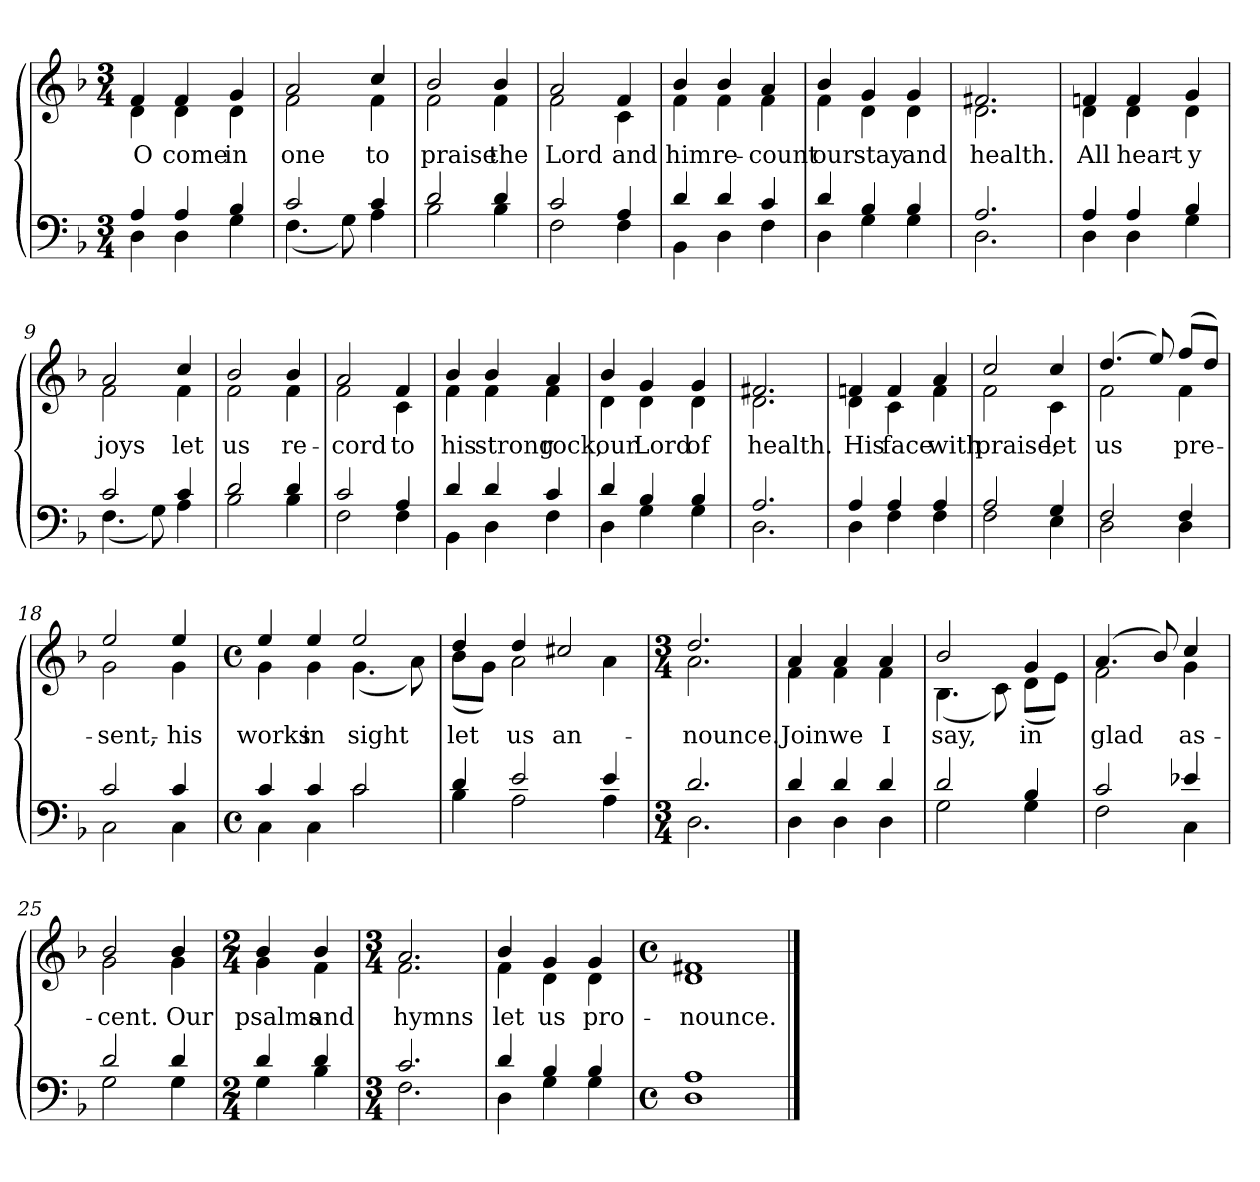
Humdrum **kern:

**kern	**kern	**text
*part2	*part1	*part1
*staff2	*staff1	*staff1
*clefF4	*clefG2	*
*k[b-]	*k[b-]	*
*d:	*d:	*
*M3/4	*M3/4	*
=1	=1	=1
*^	*^	*
4A/	4D\	4f/	4d\	O
4A/	4D\	4f/	4d\	come
4B-/	4G\	4g/	4d\	in
=2	=2	=2	=2	=2
2c/	(4.F\	2a/	2f\	one
.	8G\)	.	.	.
4c/	4A\	4cc/	4f\	to
=3	=3	=3	=3	=3
2d/	2B-\	2b-/	2f\	praise
4d/	4B-\	4b-/	4f\	the
=4	=4	=4	=4	=4
2c/	2F\	2a/	2f\	Lord
4A/	4F\	4f/	4c\	and
=5	=5	=5	=5	=5
4d/	4BB-\	4b-/	4f\	him
4d/	4D\	4b-/	4f\	re-
4c/	4F\	4a/	4f\	-count
=6	=6	=6	=6	=6
4d/	4D\	4b-/	4f\	our
4B-/	4G\	4g/	4d\	stay
4B-/	4G\	4g/	4d\	and
=7	=7	=7	=7	=7
2.A/	2.D\	2.f#X/	2.d\	health.
!!LO:LB:g=z	!!
=8	=8	=8	=8	=8
4A/	4D\	4fn/	4d\	All
4A/	4D\	4f/	4d\	heart-
4B-/	4G\	4g/	4d\	-y
=9	=9	=9	=9	=9
2c/	(4.F\	2a/	2f\	joys
.	8G\)	.	.	.
4c/	4A\	4cc/	4f\	let
=10	=10	=10	=10	=10
2d/	2B-\	2b-/	2f\	us
4d/	4B-\	4b-/	4f\	re-
=11	=11	=11	=11	=11
2c/	2F\	2a/	2f\	-cord
4A/	4F\	4f/	4c\	to
=12	=12	=12	=12	=12
4d/	4BB-\	4b-/	4f\	his
4d/	4D\	4b-/	4f\	strong
4c/	4F\	4a/	4f\	rock,
=13	=13	=13	=13	=13
4d/	4D\	4b-/	4d\	our
4B-/	4G\	4g/	4d\	Lord
4B-/	4G\	4g/	4d\	of
=14	=14	=14	=14	=14
2.A/	2.D\	2.f#X/	2.d\	health.
!!LO:LB:g=z	!!
=15	=15	=15	=15	=15
4A/	4D\	4fn/	4d\	His
4A/	4F\	4f/	4c\	face
4A/	4F\	4a/	4f\	with
=16	=16	=16	=16	=16
2A/	2F\	2cc/	2f\	praise,
4G/	4E\	4cc/	4c\	let
=17	=17	=17	=17	=17
2F/	2D\	(4.dd/	2f\	us
.	.	8ee/)	.	.
4F/	4D\	(8ff/L	4f\	pre-
.	.	8dd/J)	.	.
=18	=18	=18	=18	=18
2c/	2C\	2ee/	2g\	-sent,-
4c/	4C\	4ee/	4g\	-his
=19	=19	=19	=19	=19
*M4/4	*	*M4/4	*	*
*met(c)	*	*met(c)	*	*
4c/	4C\	4ee/	4g\	works
4c/	4C\	4ee/	4g\	in
2c/	2c\	2ee/	(4.g\	sight
.	.	.	8a\)	.
=20	=20	=20	=20	=20
4d/	4B-\	4dd/	(8b-\L	let
.	.	.	8g\J)	.
2e/	2A\	4dd/	2a\	us
.	.	2cc#X/	.	an-
4e/	4A\	.	4a\	.
=21	=21	=21	=21	=21
*M3/4	*	*M3/4	*	*
2.d/	2.D\	2.dd/	2.a\	-nounce.
!!LO:LB:g=z	!!
=22	=22	=22	=22	=22
4d/	4D\	4a/	4f\	Join
4d/	4D\	4a/	4f\	we
4d/	4D\	4a/	4f\	I
=23	=23	=23	=23	=23
2d/	2G\	2b-/	(4.B-\	say,
.	.	.	8c\)	.
4B-/	4G\	4g/	(8d\L	in
.	.	.	8e\J)	.
=24	=24	=24	=24	=24
2c/	2F\	(4.a/	2f\	glad
.	.	8b-/)	.	.
4e-X/	4C\	4cc/	4g\	as-
=25	=25	=25	=25	=25
2d/	2G\	2b-/	2g\	-cent.
4d/	4G\	4b-/	4g\	Our
=26	=26	=26	=26	=26
*M2/4	*	*M2/4	*	*
4d/	4G\	4b-/	4g\	psalms
4d/	4B-\	4b-/	4f\	and
=27	=27	=27	=27	=27
*M3/4	*	*M3/4	*	*
2.c/	2.F\	2.a/	2.f\	hymns
=28	=28	=28	=28	=28
4d/	4D\	4b-/	4f\	let
4B-/	4G\	4g/	4d\	us
4B-/	4G\	4g/	4d\	pro-
=29	=29	=29	=29	=29
*M4/4	*	*M4/4	*	*
*met(c)	*	*met(c)	*	*
1A	1D	1f#X	1d	-nounce.
*v	*v	*	*	*
*	*v	*v	*
==	==	==
*-	*-	*-
